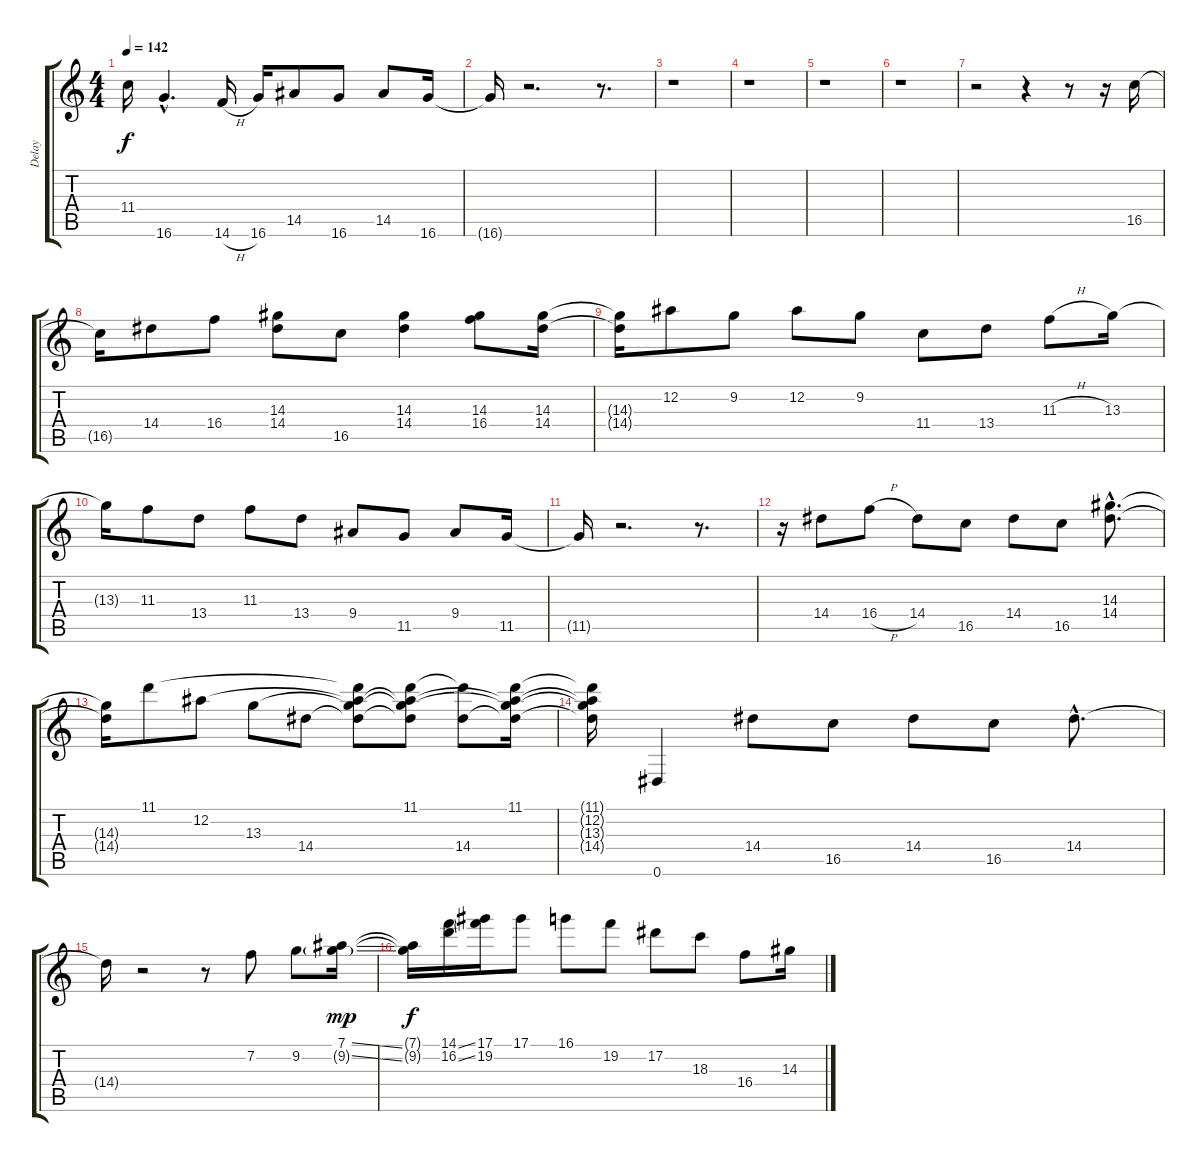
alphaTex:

\track ("Delay" "Delay") {instrument electricguitarjazz}
\staff {score tabs}
\tuning (Eb4 Bb3 Gb3 Db3 Ab2 Eb2) {hide}
\ts (4 4)
\tempo 142
\clef g2
\ks c
11.4.16{dy f} 16.6{hac}.4{d} 14.6{h}.16 16.6.16 14.5.8 16.6.8 14.5.8 16.6.16 |
16.6{t}.16 r.2{d} r.8{d} |
r.1 |
r.1 |
r.1 |
r.1 |
r.2 r.4 r.8 r.16 16.5.16 |
16.5{t}.16 14.4.8 16.4.8 (14.3 14.4).8 16.5.8 (14.3 14.4).4 (14.3 16.4).8 (14.3 14.4).16 |
(14.3{t} 14.4{t}).16 12.2.8 9.2.8 12.2.8 9.2.8 11.4.8 13.4.8 11.3{h}.8 13.3.16 |
13.3{t}.16 11.3.8 13.4.8 11.3.8 13.4.8 9.4.8 11.5.8 9.4.8 11.5.16 |
11.5{t}.16 r.2{d} r.8{d} |
r.16 14.4.8 16.4{h}.8 14.4.8 16.5.8 14.4.8 16.5.8 (14.3{hac} 14.4{hac}).8{d} |
(14.3{t} 14.4{t}).16 11.1.8 12.2.8 13.3.8 14.4.8 (11.1{t} 12.2{t} 13.3{t} 14.4{t}).8 (11.1 12.2{t} 13.3{t} 14.4{t}).8 (11.1{t} 14.4).8 (11.1 12.2{t} 13.3{t} 14.4{t}).16 |
(11.1{t} 12.2{t} 13.3{t} 14.4{t}).16 0.6.4 14.4.8 16.5.8 14.4.8 16.5.8 14.4{hac}.8{d} |
14.4{t}.16 r.2 r.8 7.2.8 9.2.8 (7.1{ss} 9.2{ss g}).16{dy mp} |
(7.1{t} 9.2{t}).16{dy f} (14.1{ss} 16.2{ss}).16 (17.1 19.2).16 17.1.8 16.1.8 19.2.8 17.2.8 18.3.8 16.4.8 14.3.16
